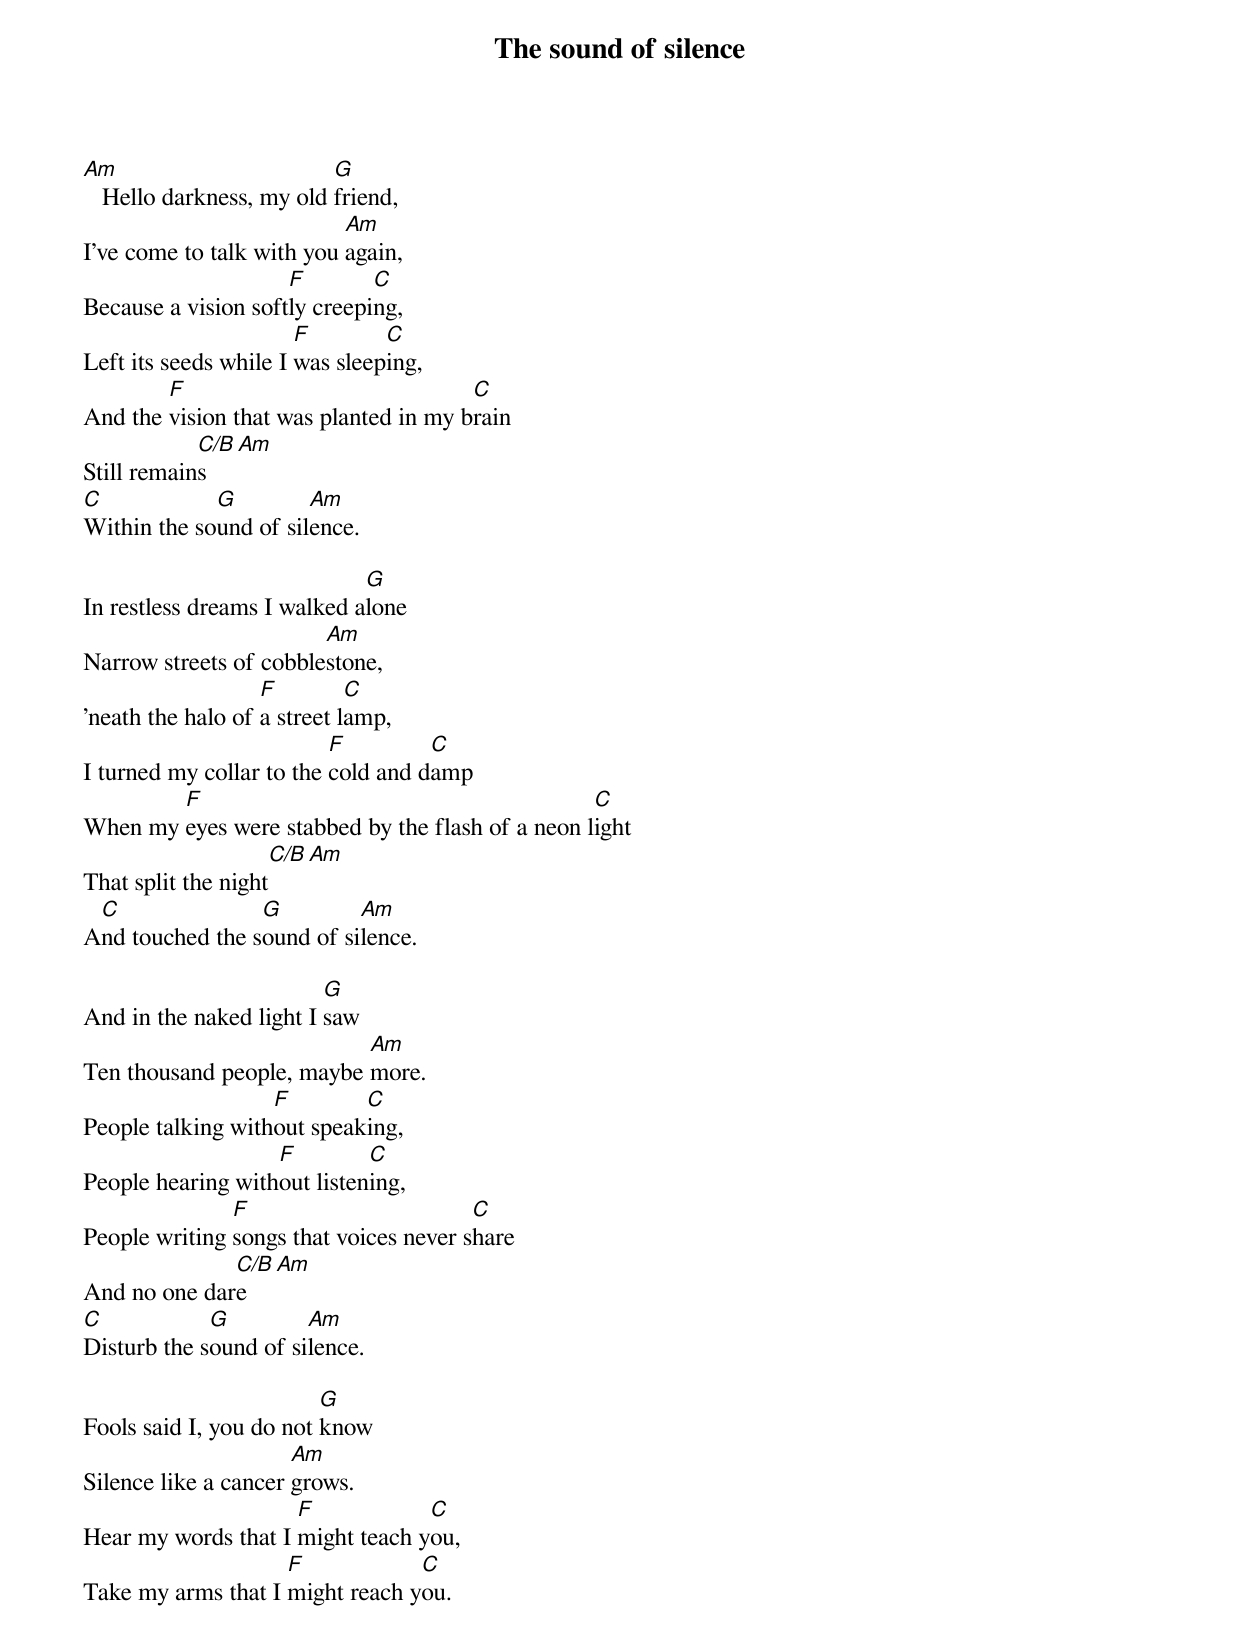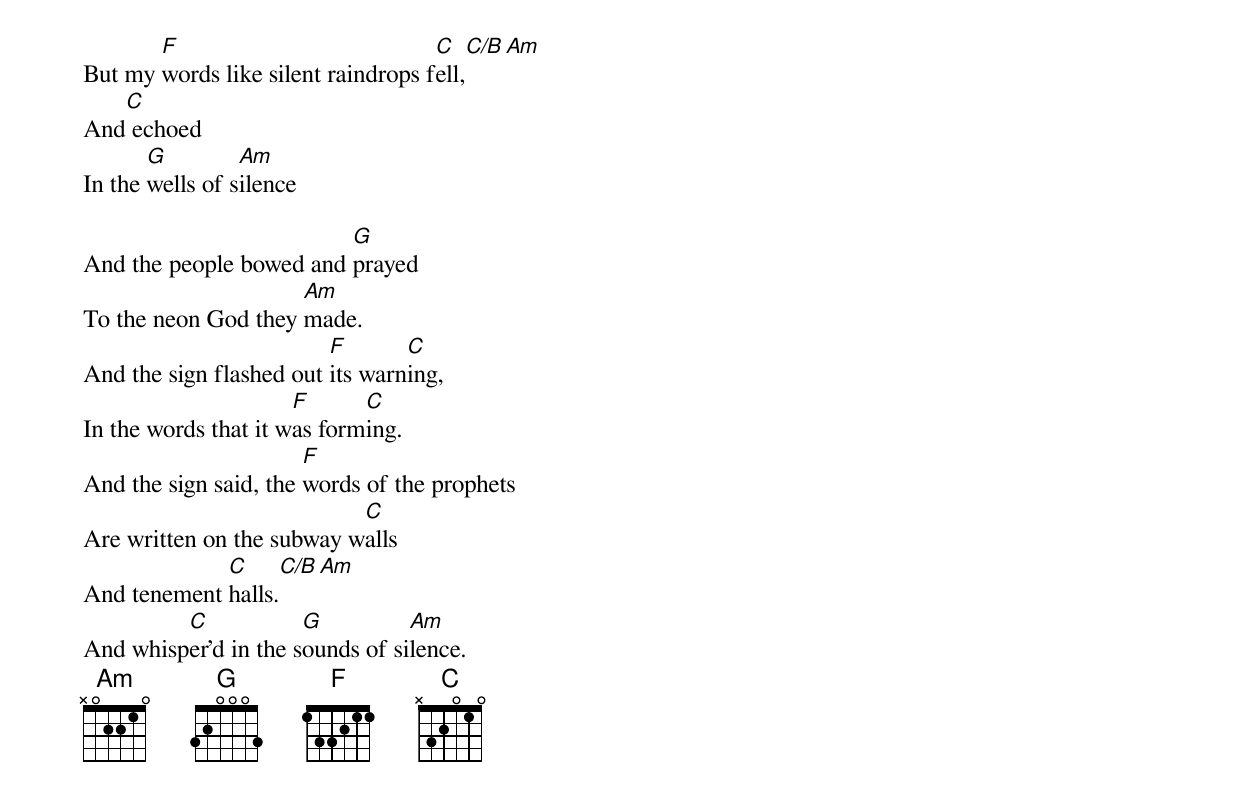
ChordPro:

{title: The sound of silence}

{start_of_verse}
[Am]   Hello darkness, my old [G]friend,
I've come to talk with you [Am]again,
Because a vision soft[F]ly creepi[C]ng,
Left its seeds while I [F]was sleep[C]ing,
And the [F]vision that was planted in my b[C]rain
Still remain[C/B]s[Am]
[C]Within the so[G]und of sil[Am]ence.
{end_of_verse}

{start_of_verse}
In restless dreams I walked a[G]lone
Narrow streets of cobble[Am]stone,
'neath the halo of [F]a street l[C]amp,
I turned my collar to the [F]cold and d[C]amp
When my [F]eyes were stabbed by the flash of a neon l[C]ight
That split the night[C/B][Am]
A[C]nd touched the s[G]ound of si[Am]lence.
{end_of_verse}

{start_of_verse}
And in the naked light I [G]saw
Ten thousand people, maybe [Am]more.
People talking with[F]out speak[C]ing,
People hearing with[F]out listen[C]ing,
People writing [F]songs that voices never s[C]hare
And no one dar[C/B]e[Am]
[C]Disturb the s[G]ound of si[Am]lence.
{end_of_verse}

{start_of_verse}
Fools said I, you do not [G]know
Silence like a cancer [Am]grows.
Hear my words that I [F]might teach y[C]ou,
Take my arms that I [F]might reach y[C]ou.
But my [F]words like silent raindrops f[C]ell,[C/B][Am]
And[C] echoed
In the [G]wells of s[Am]ilence
{end_of_verse}

{start_of_verse}
And the people bowed and [G]prayed
To the neon God they [Am]made.
And the sign flashed out [F]its warn[C]ing,
In the words that it w[F]as form[C]ing.
And the sign said, the [F]words of the prophets
Are written on the subway w[C]alls
And tenement [C]halls.[C/B][Am]
And whisp[C]er'd in the s[G]ounds of si[Am]lence.
{end_of_verse}
